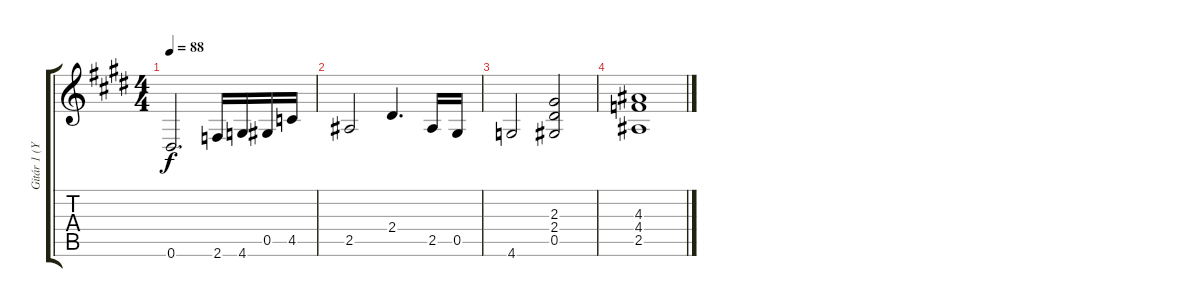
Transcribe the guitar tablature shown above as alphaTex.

\track ("Gitár 1 (Yngwie Malmsteen)" "Gitár 1 (Y") {instrument distortionguitar}
\staff {score tabs}
\tuning (Eb4 Bb3 Gb3 Db3 Ab2 Eb2) {hide}
\ts (4 4)
\tempo 88
\clef g2
\ks e
0.6.2{d dy f} 2.6.16 4.6.16 0.5.16 4.5.16 |
2.5.2 2.4.4{d} 2.5.16 0.5.16 |
4.6.2 (2.3 2.4 0.5).2 |
(4.3 4.4 2.5).1
